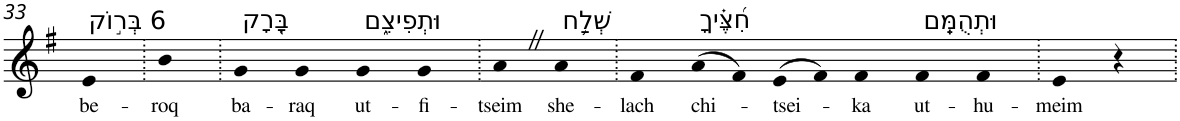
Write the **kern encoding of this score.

**kern	**text
*part1	*part1
*staff1	*staff1
*I"Piano	*
*I'Pno	*
!!LO:PB:g=z
*clefG2	*
*k[f#]	*
*G:	*
=33	=33
!LO:TX:a:t=6 בְּר֣וֹק	!
!	!LO:LY:b
4e	be-
=34.	=34.
!	!LO:LY:b
4b	-roq
=35.	=35.
!LO:TX:a:t=בָּ֭רָק	!
!	!LO:LY:b
4g	ba-
!	!LO:LY:b
4g	-raq
!LO:TX:a:t=וּתְפִיצֵ֑ם	!
!	!LO:LY:b
4g	ut-
!	!LO:LY:b
4g	-fi-
=36.	=36.
!	!LO:LY:b
4aZ	-tseim
!LO:TX:a:t=שְׁלַ֥ח	!
!	!LO:LY:b
4a	she-
=37.	=37.
!	!LO:LY:b
4f#	-lach
!LO:TX:a:t=חִ֝צֶּ֗יךָ	!
!	!LO:LY:b
(>8a	chi-
8f#)	.
!	!LO:LY:b
(>8e	-tsei-
8f#)	.
!	!LO:LY:b
4f#	-ka
!LO:TX:a:t=וּתְהֻמֵּֽם	!
!	!LO:LY:b
4f#	ut-
!	!LO:LY:b
4f#	-hu-
=38.	=38.
!	!LO:LY:b
4e	-meim
4r	.
=.	=.
*-	*-
